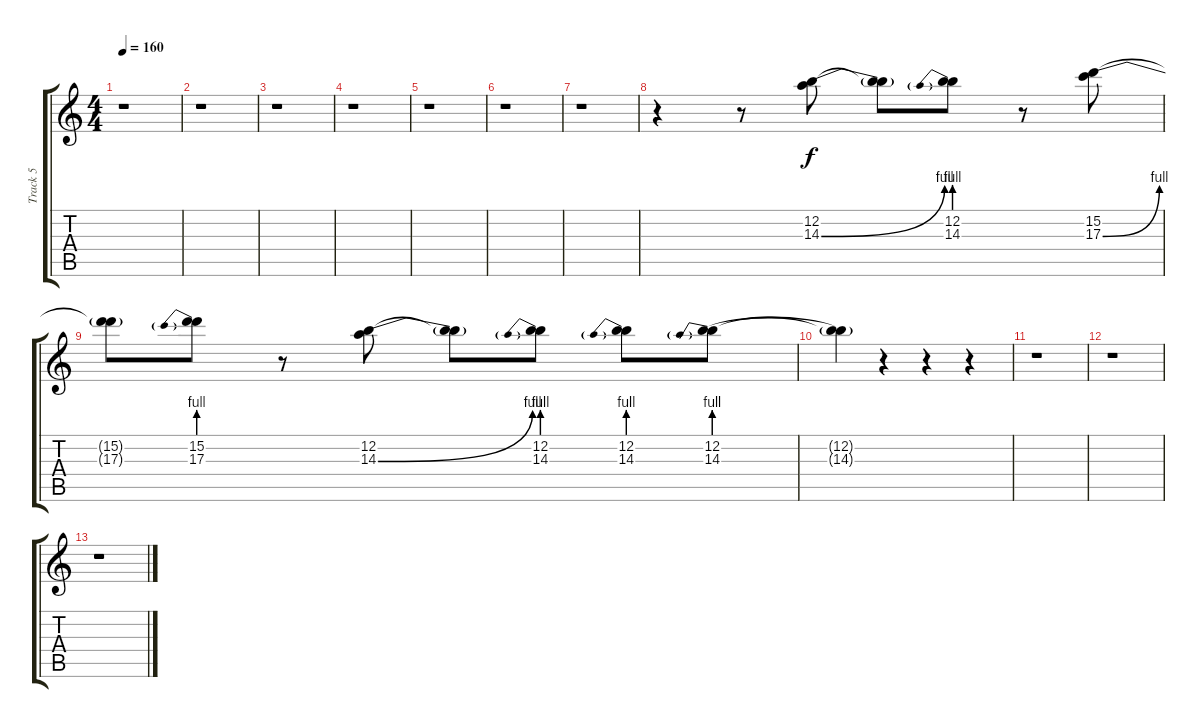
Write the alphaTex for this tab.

\track ("Track 5" "Track 5") {instrument distortionguitar}
\staff {score tabs}
\tuning (E4 B3 G3 D3 A2 E2) {hide}
\ts (4 4)
\tempo 160
\clef g2
\ks c
r.1{dy f} |
r.1 |
r.1 |
r.1 |
r.1 |
r.1 |
r.1 |
r.4 r.8 (12.2 14.3{be (bend 0 0 60 4)}).8 (12.2{t} 14.3{t}).8 (12.2 14.3{be (prebend 0 4 60 4)}).8 r.8 (15.2 17.3{be (bend 0 0 60 4)}).8 |
(15.2{t} 17.3{t}).8 (15.2 17.3{be (prebend 0 4 60 4)}).8 r.8 (12.2 14.3{be (bend 0 0 60 4)}).8 (12.2{t} 14.3{t}).8 (12.2 14.3{be (prebend 0 4 60 4)}).8 (12.2 14.3{be (prebend 0 4 60 4)}).8 (12.2 14.3{be (prebend 0 4 60 4)}).8 |
(12.2{t} 14.3{t}).4 r.4 r.4 r.4 |
r.1 |
r.1 |
r.1
